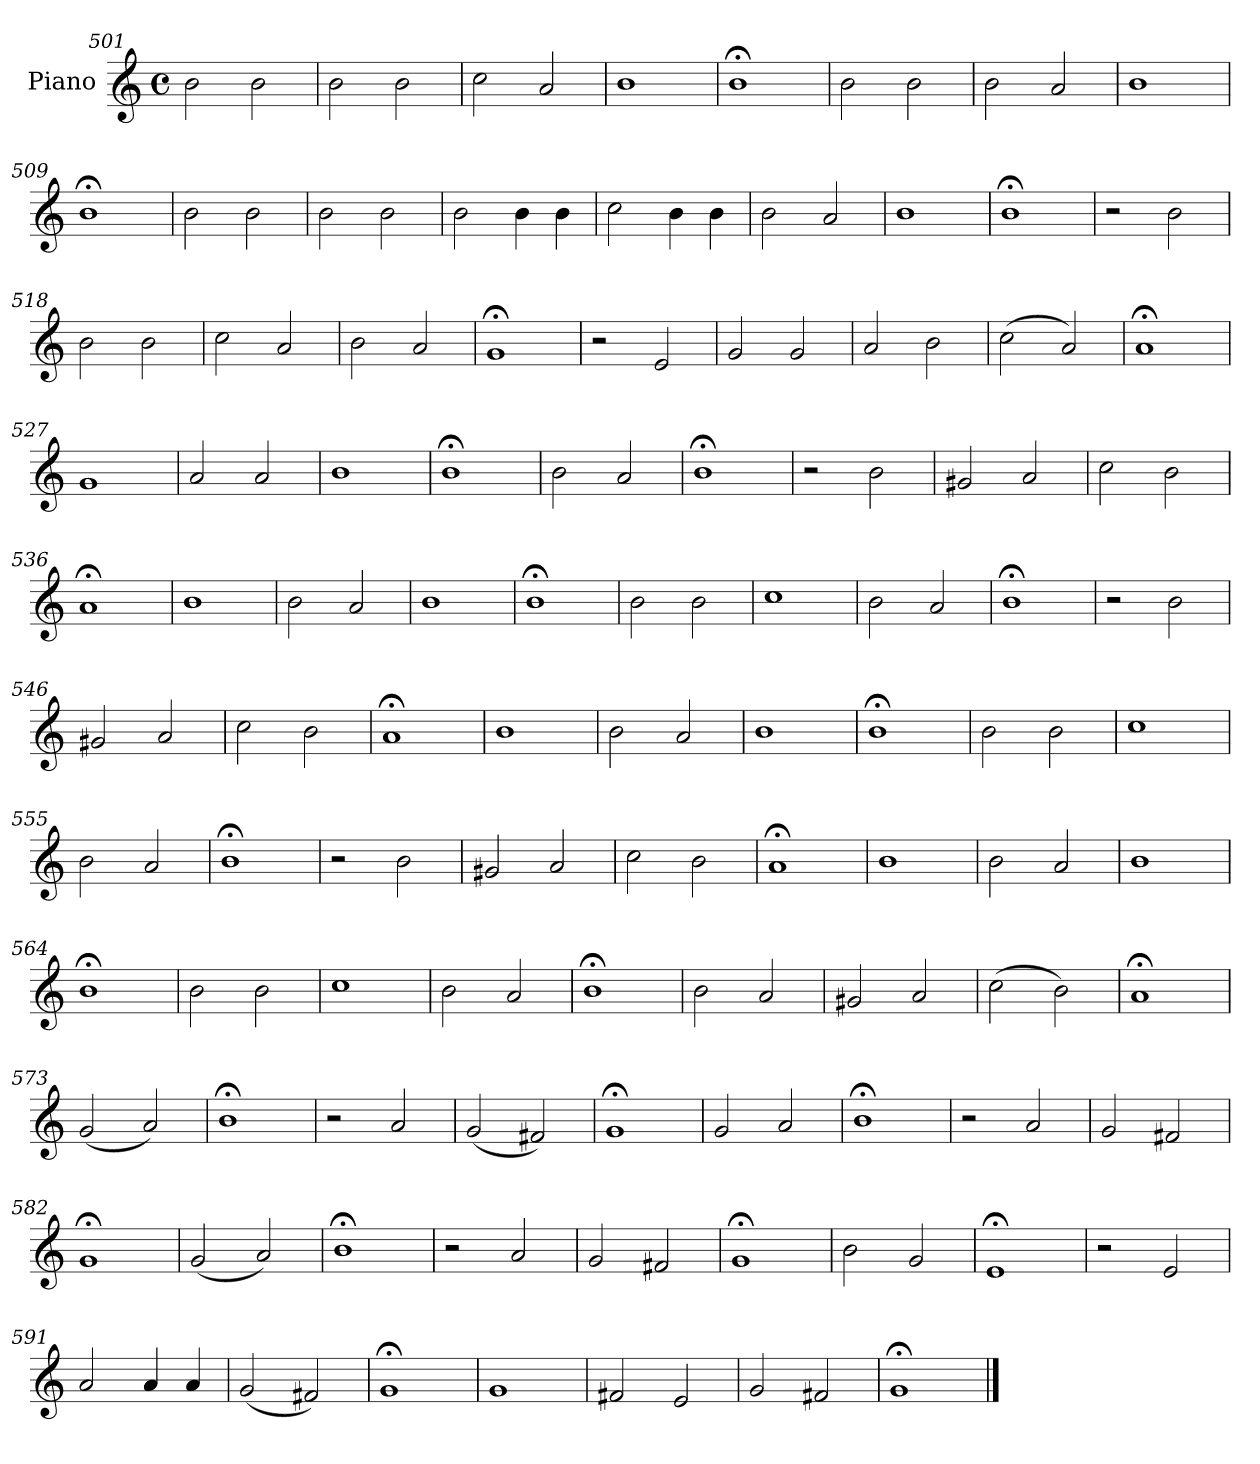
**kern
*part1
*staff1
*I"Piano
*I'Pno.
*clefG2
*M4/4
*met(c)
=501
2b
2b
=502
2b
2b
=503
2cc
2a
=504
1b
=505
1b;<
=506
2b
2b
=507
2b
2a
=508
1b
=509
1b;<
=510
2b
2b
=511
2b
2b
=512
2b
4b
4b
!!LO:LB:g=z
=513
2cc
4b
4b
=514
2b
2a
=515
1b
=516
1b;<
=517
2r
2b
=518
2b
2b
=519
2cc
2a
=520
2b
2a
=521
1g;<
=522
2r
2e
=523
2g
2g
=524
2a
2b
!!LO:LB:g=z
=525
(2cc
2a)
=526
1a;<
=527
1g
=528
2a
2a
=529
1b
=530
1b;<
=531
2b
2a
=532
1b;<
=533
2r
2b
=534
2g#X
2a
=535
2cc
2b
=536
1a;<
=537
1b
=538
2b
2a
!!LO:LB:g=z
=539
1b
=540
1b;<
=541
2b
2b
=542
1cc
=543
2b
2a
=544
1b;<
=545
2r
2b
=546
2g#X
2a
=547
2cc
2b
=548
1a;<
=549
1b
=550
2b
2a
=551
1b
=552
1b;<
!!LO:PB:g=z
=553
2b
2b
=554
1cc
=555
2b
2a
=556
1b;<
=557
2r
2b
=558
2g#X
2a
=559
2cc
2b
=560
1a;<
=561
1b
=562
2b
2a
=563
1b
=564
1b;<
=565
2b
2b
=566
1cc
!!LO:LB:g=z
=567
2b
2a
=568
1b;<
=569
2b
2a
=570
2g#X
2a
=571
(2cc
2b)
=572
1a;<
=573
(2g
2a)
=574
1b;<
=575
2r
2a
=576
(2g
2f#X)
=577
1g;<
=578
2g
2a
=579
1b;<
=580
2r
2a
!!LO:LB:g=z
=581
2g
2f#X
=582
1g;<
=583
(2g
2a)
=584
1b;<
=585
2r
2a
=586
2g
2f#X
=587
1g;<
=588
2b
2g
=589
1e;<
=590
2r
2e
=591
2a
4a
4a
=592
(2g
2f#X)
!!LO:LB:g=z
=593
1g;<
=594
1g
=595
2f#X
2e
=596
2g
2f#X
=597
1g;<
==
*-
